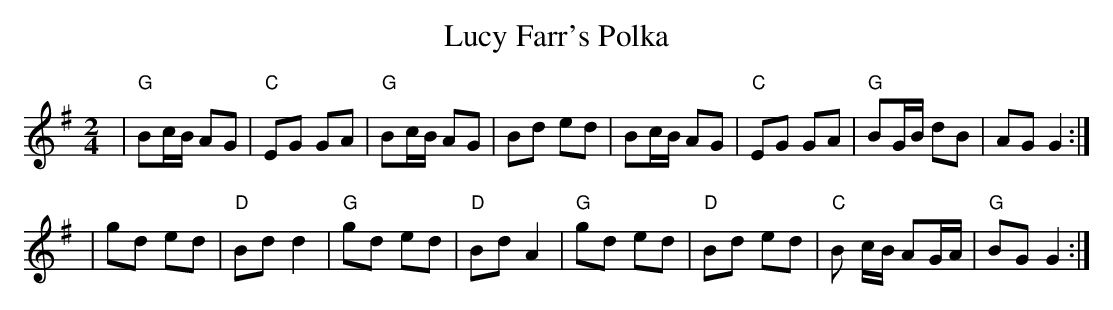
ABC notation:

X:1
T:Lucy Farr's Polka
M:2/4
L:1/8
K:G
|"G"Bc/B/ AG |"C" EG GA |"G" Bc/B/ AG | Bd ed |\
 Bc/B/ AG |"C" EG GA |"G" BG/B/ dB | AG G2:|
|gd ed |"D" Bd d2 |"G" gd ed |"D" Bd A2 |"G" gd ed |\
"D" Bd ed |"C" B c/B/ AG/A/ |"G" BG G2 :|
